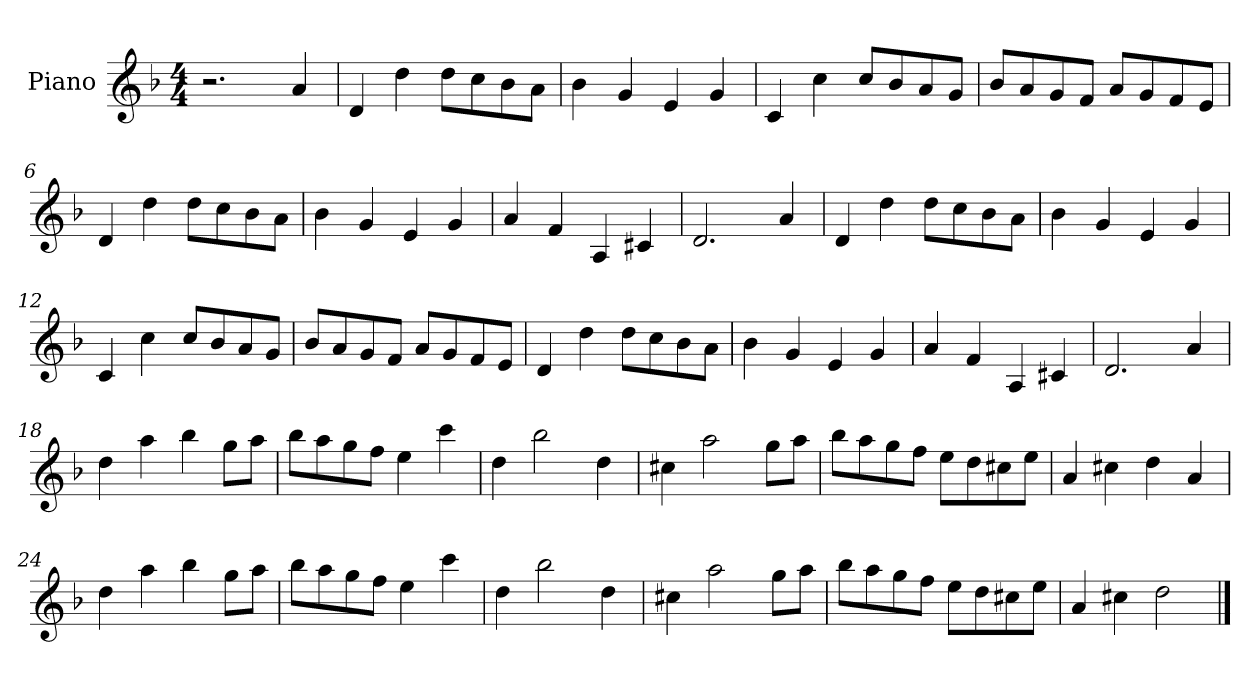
**kern
*part1
*staff1
*I"Piano
*I'Pno
*clefG2
*k[b-]
*M4/4
=1
2.r
4a/
=2
4d/
4dd\
8dd\L
8cc\
8b-\
8a\J
=3
4b-\
4g/
4e/
4g/
=4
4c/
4cc\
8cc/L
8b-/
8a/
8g/J
=5
8b-/L
8a/
8g/
8f/J
8a/L
8g/
8f/
8e/J
=6
4d/
4dd\
8dd\L
8cc\
8b-\
8a\J
=7
4b-\
4g/
4e/
4g/
=8
4a/
4f/
4A/
4c#X/
=9
2.d/
4a/
=10
4d/
4dd\
8dd\L
8cc\
8b-\
8a\J
=11
4b-\
4g/
4e/
4g/
=12
4c/
4cc\
8cc/L
8b-/
8a/
8g/J
=13
8b-/L
8a/
8g/
8f/J
8a/L
8g/
8f/
8e/J
=14
4d/
4dd\
8dd\L
8cc\
8b-\
8a\J
=15
4b-\
4g/
4e/
4g/
=16
4a/
4f/
4A/
4c#X/
=17
2.d/
4a/
=18
4dd\
4aa\
4bb-\
8gg\L
8aa\J
=19
8bb-\L
8aa\
8gg\
8ff\J
4ee\
4ccc\
=20
4dd\
2bb-\
4dd\
=21
4cc#X\
2aa\
8gg\L
8aa\J
=22
8bb-\L
8aa\
8gg\
8ff\J
8ee\L
8dd\
8cc#X\
8ee\J
=23
4a/
4cc#X\
4dd\
4a/
=24
4dd\
4aa\
4bb-\
8gg\L
8aa\J
=25
8bb-\L
8aa\
8gg\
8ff\J
4ee\
4ccc\
=26
4dd\
2bb-\
4dd\
=27
4cc#X\
2aa\
8gg\L
8aa\J
=28
8bb-\L
8aa\
8gg\
8ff\J
8ee\L
8dd\
8cc#X\
8ee\J
=29
4a/
4cc#X\
2dd\
==
*-
